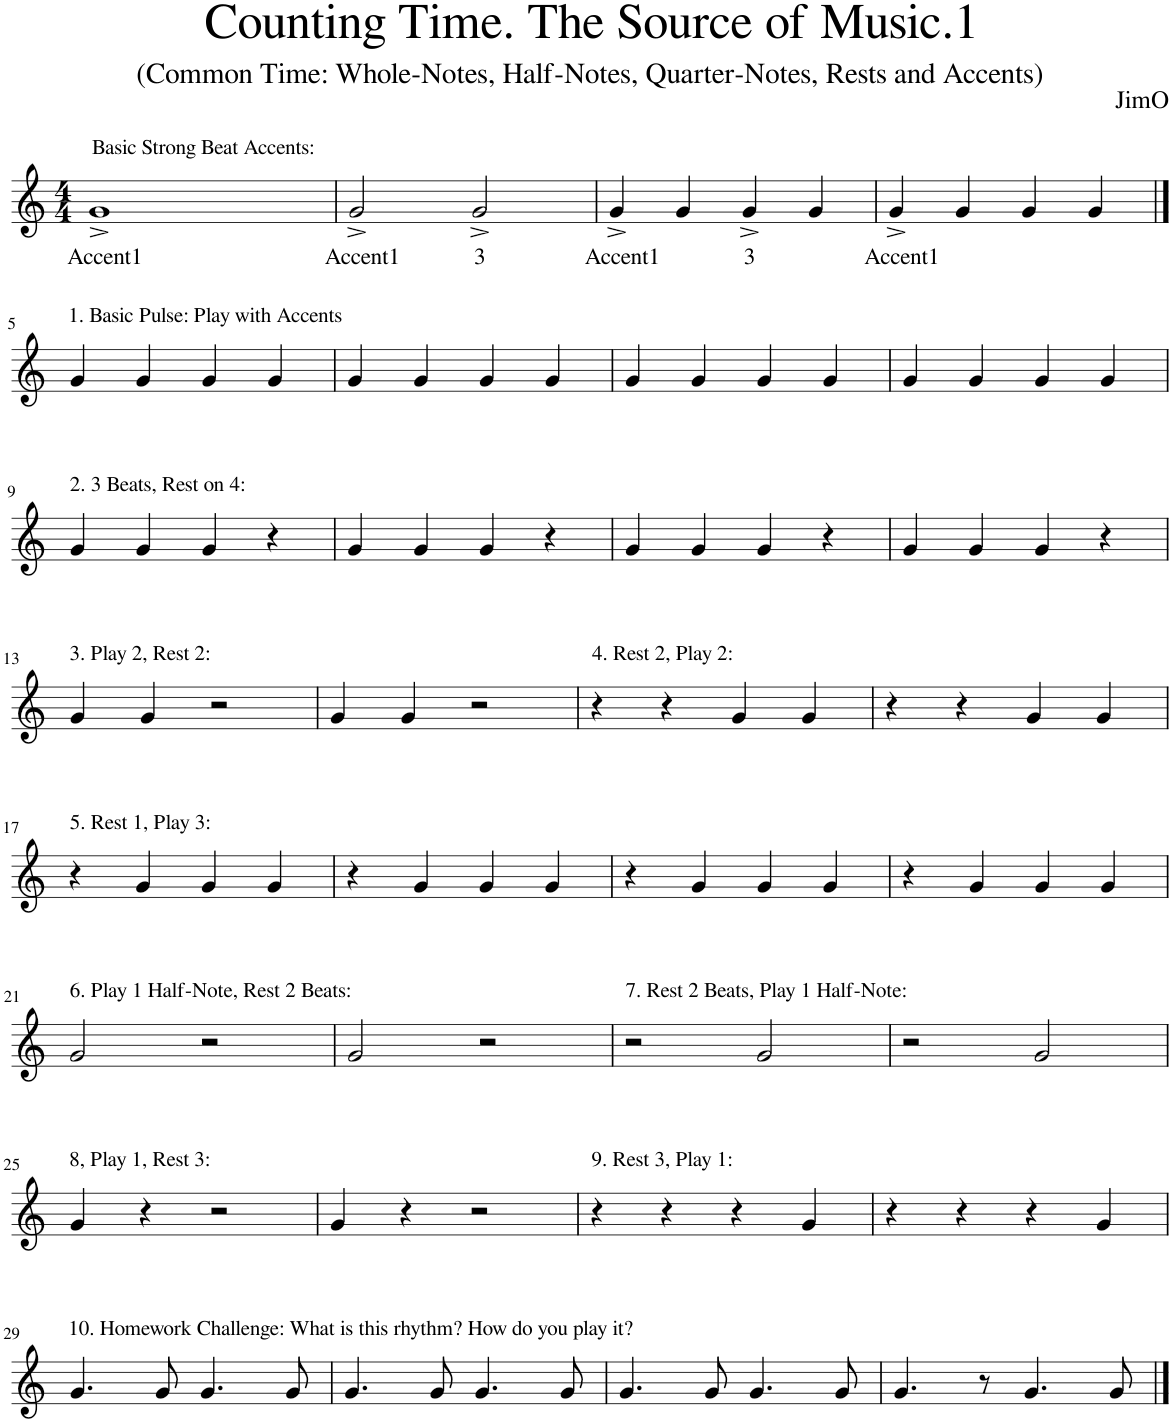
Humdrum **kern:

**kern	**text
*part1	*part1
*staff1	*staff1
*I"Piano	*
*I'Pno.	*
*clefG2	*
*k[]	*
*M4/4	*
=1	=1
!LO:TX:a:t=Basic Strong Beat Accents&colon;	!
!	!LO:LY:b
1g^	Accent1
=2	=2
!	!LO:LY:b
2g^/	Accent1
!	!LO:LY:b
2g^/	3
=3	=3
!	!LO:LY:b
4g^/	Accent1
4g/	.
!	!LO:LY:b
4g^/	3
4g/	.
=4	=4
!	!LO:LY:b
4g^/	Accent1
4g/	.
4g/	.
4g/	.
!!LO:LB:g=z
==5	==5
!LO:TX:a:t=1. Basic Pulse&colon; Play with Accents	!
4g/	.
4g/	.
4g/	.
4g/	.
=6	=6
4g/	.
4g/	.
4g/	.
4g/	.
=7	=7
4g/	.
4g/	.
4g/	.
4g/	.
=8	=8
4g/	.
4g/	.
4g/	.
4g/	.
!!LO:LB:g=z
=9	=9
!LO:TX:a:t=2. 3 Beats, Rest on 4&colon;	!
4g/	.
4g/	.
4g/	.
4r	.
=10	=10
4g/	.
4g/	.
4g/	.
4r	.
=11	=11
4g/	.
4g/	.
4g/	.
4r	.
=12	=12
4g/	.
4g/	.
4g/	.
4r	.
!!LO:LB:g=z
=13	=13
!LO:TX:a:t=3. Play 2, Rest 2&colon;	!
4g/	.
4g/	.
2r	.
=14	=14
4g/	.
4g/	.
2r	.
=15	=15
!LO:TX:a:t=4. Rest 2, Play 2&colon;	!
4r	.
4r	.
4g/	.
4g/	.
=16	=16
4r	.
4r	.
4g/	.
4g/	.
!!LO:LB:g=z
=17	=17
!LO:TX:a:t=5. Rest 1, Play 3&colon;	!
4r	.
4g/	.
4g/	.
4g/	.
=18	=18
4r	.
4g/	.
4g/	.
4g/	.
=19	=19
4r	.
4g/	.
4g/	.
4g/	.
=20	=20
4r	.
4g/	.
4g/	.
4g/	.
!!LO:LB:g=z
=21	=21
!LO:TX:a:t=6. Play 1 Half-Note, Rest 2 Beats&colon;	!
2g/	.
2r	.
=22	=22
2g/	.
2r	.
=23	=23
!LO:TX:a:t=7. Rest 2 Beats, Play 1 Half-Note&colon;	!
2r	.
2g/	.
=24	=24
2r	.
2g/	.
!!LO:LB:g=z
=25	=25
!LO:TX:a:t=8, Play 1, Rest 3&colon;	!
4g/	.
4r	.
2r	.
=26	=26
4g/	.
4r	.
2r	.
=27	=27
!LO:TX:a:t=9. Rest 3, Play 1&colon;	!
4r	.
4r	.
4r	.
4g/	.
=28	=28
4r	.
4r	.
4r	.
4g/	.
!!LO:LB:g=z
=29	=29
!LO:TX:a:t=10. Homework Challenge&colon; What is this rhythm? How do you play it?	!
4.g/	.
8g/	.
4.g/	.
8g/	.
=30	=30
4.g/	.
8g/	.
4.g/	.
8g/	.
=31	=31
4.g/	.
8g/	.
4.g/	.
8g/	.
=32	=32
4.g/	.
8r	.
4.g/	.
8g/	.
==	==
*-	*-
